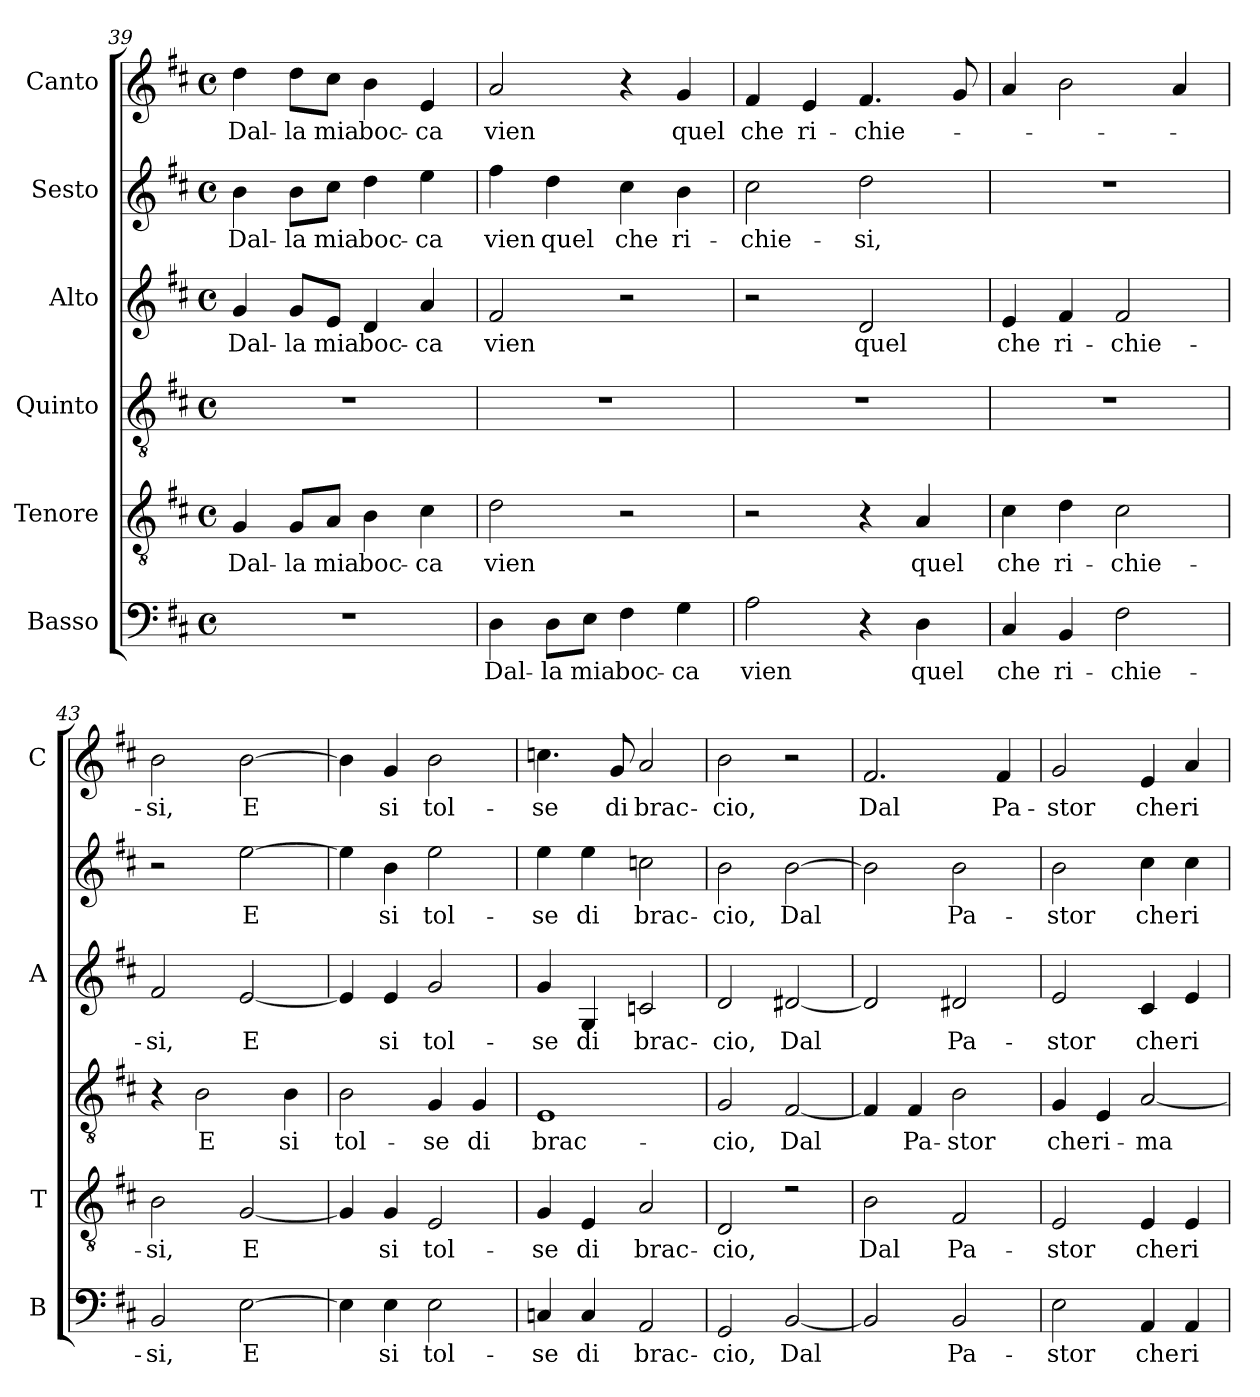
**kern	**text	**kern	**text	**kern	**text	**kern	**text	**kern	**text	**kern	**text
*part6	*part6	*part5	*part5	*part4	*part4	*part3	*part3	*part2	*part2	*part1	*part1
*staff6	*staff6	*staff5	*staff5	*staff4	*staff4	*staff3	*staff3	*staff2	*staff2	*staff1	*staff1
*I"Basso	*	*I"Tenore	*	*I"Quinto	*	*I"Alto	*	*I"Sesto	*	*I"Canto	*
*I'B	*	*I'T	*	*	*	*I'A	*	*	*	*I'C	*
*clefF4	*	*clefGv2	*	*clefGv2	*	*clefG2	*	*clefG2	*	*clefG2	*
*k[f#c#]	*	*k[f#c#]	*	*k[f#c#]	*	*k[f#c#]	*	*k[f#c#]	*	*k[f#c#]	*
*D:	*	*D:	*	*D:	*	*D:	*	*D:	*	*D:	*
*M4/4	*	*M4/4	*	*M4/4	*	*M4/4	*	*M4/4	*	*M4/4	*
*met(c)	*	*met(c)	*	*met(c)	*	*met(c)	*	*met(c)	*	*met(c)	*
=39	=39	=39	=39	=39	=39	=39	=39	=39	=39	=39	=39
!	!	!	!LO:LY:b	!	!	!	!LO:LY:b	!	!LO:LY:b	!	!LO:LY:b
1r	.	4G/	Dal-	1r	.	4g/	Dal-	4b\	Dal-	4dd\	Dal-
!	!	!	!LO:LY:b	!	!	!	!LO:LY:b	!	!LO:LY:b	!	!LO:LY:b
.	.	8G/L	-la	.	.	8g/L	-la	8b\L	-la	8dd\L	-la
!	!	!	!LO:LY:b	!	!	!	!LO:LY:b	!	!LO:LY:b	!	!LO:LY:b
.	.	8A/J	mia	.	.	8e/J	mia	8cc#\J	mia	8cc#\J	mia
!	!	!	!LO:LY:b	!	!	!	!LO:LY:b	!	!LO:LY:b	!	!LO:LY:b
.	.	4B\	boc-	.	.	4d/	boc-	4dd\	boc-	4b\	boc-
!	!	!	!LO:LY:b	!	!	!	!LO:LY:b	!	!LO:LY:b	!	!LO:LY:b
.	.	4c#\	-ca	.	.	4a/	-ca	4ee\	-ca	4e/	-ca
=40	=40	=40	=40	=40	=40	=40	=40	=40	=40	=40	=40
!	!LO:LY:b	!	!LO:LY:b	!	!	!	!LO:LY:b	!	!LO:LY:b	!	!LO:LY:b
4D\	Dal-	2d\	vien	1r	.	2f#/	vien	4ff#\	vien	2a/	vien
!	!LO:LY:b	!	!	!	!	!	!	!	!LO:LY:b	!	!
8D\L	-la	.	.	.	.	.	.	4dd\	quel	.	.
!	!LO:LY:b	!	!	!	!	!	!	!	!	!	!
8E\J	mia	.	.	.	.	.	.	.	.	.	.
!	!LO:LY:b	!	!	!	!	!	!	!	!LO:LY:b	!	!
4F#\	boc-	2r	.	.	.	2r	.	4cc#\	che	4r	.
!	!LO:LY:b	!	!	!	!	!	!	!	!LO:LY:b	!	!LO:LY:b
4G\	-ca	.	.	.	.	.	.	4b\	ri-	4g/	quel
=41	=41	=41	=41	=41	=41	=41	=41	=41	=41	=41	=41
!	!LO:LY:b	!	!	!	!	!	!	!	!LO:LY:b	!	!LO:LY:b
2A\	vien	2r	.	1r	.	2r	.	2cc#\	-chie-	4f#/	che
!	!	!	!	!	!	!	!	!	!	!	!LO:LY:b
.	.	.	.	.	.	.	.	.	.	4e/	ri-
!	!	!	!	!	!	!	!LO:LY:b	!	!LO:LY:b	!	!LO:LY:b
4r	.	4r	.	.	.	2d/	quel	2dd\	-si,	4.f#/	-chie-
!	!LO:LY:b	!	!LO:LY:b	!	!	!	!	!	!	!	!
4D\	quel	4A/	quel	.	.	.	.	.	.	.	.
.	.	.	.	.	.	.	.	.	.	8g/	.
!!LO:LB:g=z
=42	=42	=42	=42	=42	=42	=42	=42	=42	=42	=42	=42
!	!LO:LY:b	!	!LO:LY:b	!	!	!	!LO:LY:b	!	!	!	!
4C#/	che	4c#\	che	1r	.	4e/	che	1r	.	4a/	.
!	!LO:LY:b	!	!LO:LY:b	!	!	!	!LO:LY:b	!	!	!	!
4BB/	ri-	4d\	ri-	.	.	4f#/	ri-	.	.	2b\	.
!	!LO:LY:b	!	!LO:LY:b	!	!	!	!LO:LY:b	!	!	!	!
2F#\	-chie-	2c#\	-chie-	.	.	2f#/	-chie-	.	.	.	.
.	.	.	.	.	.	.	.	.	.	4a/	.
=43	=43	=43	=43	=43	=43	=43	=43	=43	=43	=43	=43
!	!LO:LY:b	!	!LO:LY:b	!	!	!	!LO:LY:b	!	!	!	!LO:LY:b
2BB/	-si,	2B\	-si,	4r	.	2f#/	-si,	2r	.	2b\	-si,
!	!	!	!	!	!LO:LY:b	!	!	!	!	!	!
.	.	.	.	2B\	E	.	.	.	.	.	.
!	!LO:LY:b	!	!LO:LY:b	!	!	!	!LO:LY:b	!	!LO:LY:b	!	!LO:LY:b
[2E\	E	[2G/	E	.	.	[2e/	E	[2ee\	E	[2b\	E
!	!	!	!	!	!LO:LY:b	!	!	!	!	!	!
.	.	.	.	4B\	si	.	.	.	.	.	.
=44	=44	=44	=44	=44	=44	=44	=44	=44	=44	=44	=44
!	!	!	!	!	!LO:LY:b	!	!	!	!	!	!
4E\]	.	4G/]	.	2B\	tol-	4e/]	.	4ee\]	.	4b\]	.
!	!LO:LY:b	!	!LO:LY:b	!	!	!	!LO:LY:b	!	!LO:LY:b	!	!LO:LY:b
4E\	si	4G/	si	.	.	4e/	si	4b\	si	4g/	si
!	!LO:LY:b	!	!LO:LY:b	!	!LO:LY:b	!	!LO:LY:b	!	!LO:LY:b	!	!LO:LY:b
2E\	tol-	2E/	tol-	4G/	-se	2g/	tol-	2ee\	tol-	2b\	tol-
!	!	!	!	!	!LO:LY:b	!	!	!	!	!	!
.	.	.	.	4G/	di	.	.	.	.	.	.
=45	=45	=45	=45	=45	=45	=45	=45	=45	=45	=45	=45
!	!LO:LY:b	!	!LO:LY:b	!	!LO:LY:b	!	!LO:LY:b	!	!LO:LY:b	!	!LO:LY:b
4Cn/	-se	4G/	-se	1E	brac-	4g/	-se	4ee\	-se	4.ccn\	-se
!	!LO:LY:b	!	!LO:LY:b	!	!	!	!LO:LY:b	!	!LO:LY:b	!	!
4C/	di	4E/	di	.	.	4G/	di	4ee\	di	.	.
!	!	!	!	!	!	!	!	!	!	!	!LO:LY:b
.	.	.	.	.	.	.	.	.	.	8g/	di
!	!LO:LY:b	!	!LO:LY:b	!	!	!	!LO:LY:b	!	!LO:LY:b	!	!LO:LY:b
2AA/	brac-	2A/	brac-	.	.	2cn/	brac-	2ccn\	brac-	2a/	brac-
=46	=46	=46	=46	=46	=46	=46	=46	=46	=46	=46	=46
!	!LO:LY:b	!	!LO:LY:b	!	!LO:LY:b	!	!LO:LY:b	!	!LO:LY:b	!	!LO:LY:b
2GG/	-cio,	2D/	-cio,	2G/	-cio,	2d/	-cio,	2b\	-cio,	2b\	-cio,
!	!LO:LY:b	!	!	!	!LO:LY:b	!	!LO:LY:b	!	!LO:LY:b	!	!
[2BB/	Dal	2rd	.	[2F#/	Dal	[2d#X/	Dal	[2b\	Dal	2r	.
=47	=47	=47	=47	=47	=47	=47	=47	=47	=47	=47	=47
!	!	!	!LO:LY:b	!	!	!	!	!	!	!	!LO:LY:b
2BB/]	.	2B\	Dal	4F#/]	.	2d#/]	.	2b\]	.	2.f#/	Dal
!	!	!	!	!	!LO:LY:b	!	!	!	!	!	!
.	.	.	.	4F#/	Pa-	.	.	.	.	.	.
!	!LO:LY:b	!	!LO:LY:b	!	!LO:LY:b	!	!LO:LY:b	!	!LO:LY:b	!	!
2BB/	Pa-	2F#/	Pa-	2B\	-stor	2d#X/	Pa-	2b\	Pa-	.	.
!	!	!	!	!	!	!	!	!	!	!	!LO:LY:b
.	.	.	.	.	.	.	.	.	.	4f#/	Pa-
=48	=48	=48	=48	=48	=48	=48	=48	=48	=48	=48	=48
!	!LO:LY:b	!	!LO:LY:b	!	!LO:LY:b	!	!LO:LY:b	!	!LO:LY:b	!	!LO:LY:b
2E\	-stor	2E/	-stor	4G/	che	2e/	-stor	2b\	-stor	2g/	-stor
!	!	!	!	!	!LO:LY:b	!	!	!	!	!	!
.	.	.	.	4E/	ri-	.	.	.	.	.	.
!	!LO:LY:b	!	!LO:LY:b	!	!LO:LY:b	!	!LO:LY:b	!	!LO:LY:b	!	!LO:LY:b
4AA/	che	4E/	che	[2A/	-ma-	4c#/	che	4cc#\	che	4e/	che
!	!LO:LY:b	!	!LO:LY:b	!	!	!	!LO:LY:b	!	!LO:LY:b	!	!LO:LY:b
4AA/	ri-	4E/	ri-	.	.	4e/	ri-	4cc#\	ri-	4a/	ri-
=	=	=	=	=	=	=	=	=	=	=	=
*-	*-	*-	*-	*-	*-	*-	*-	*-	*-	*-	*-
